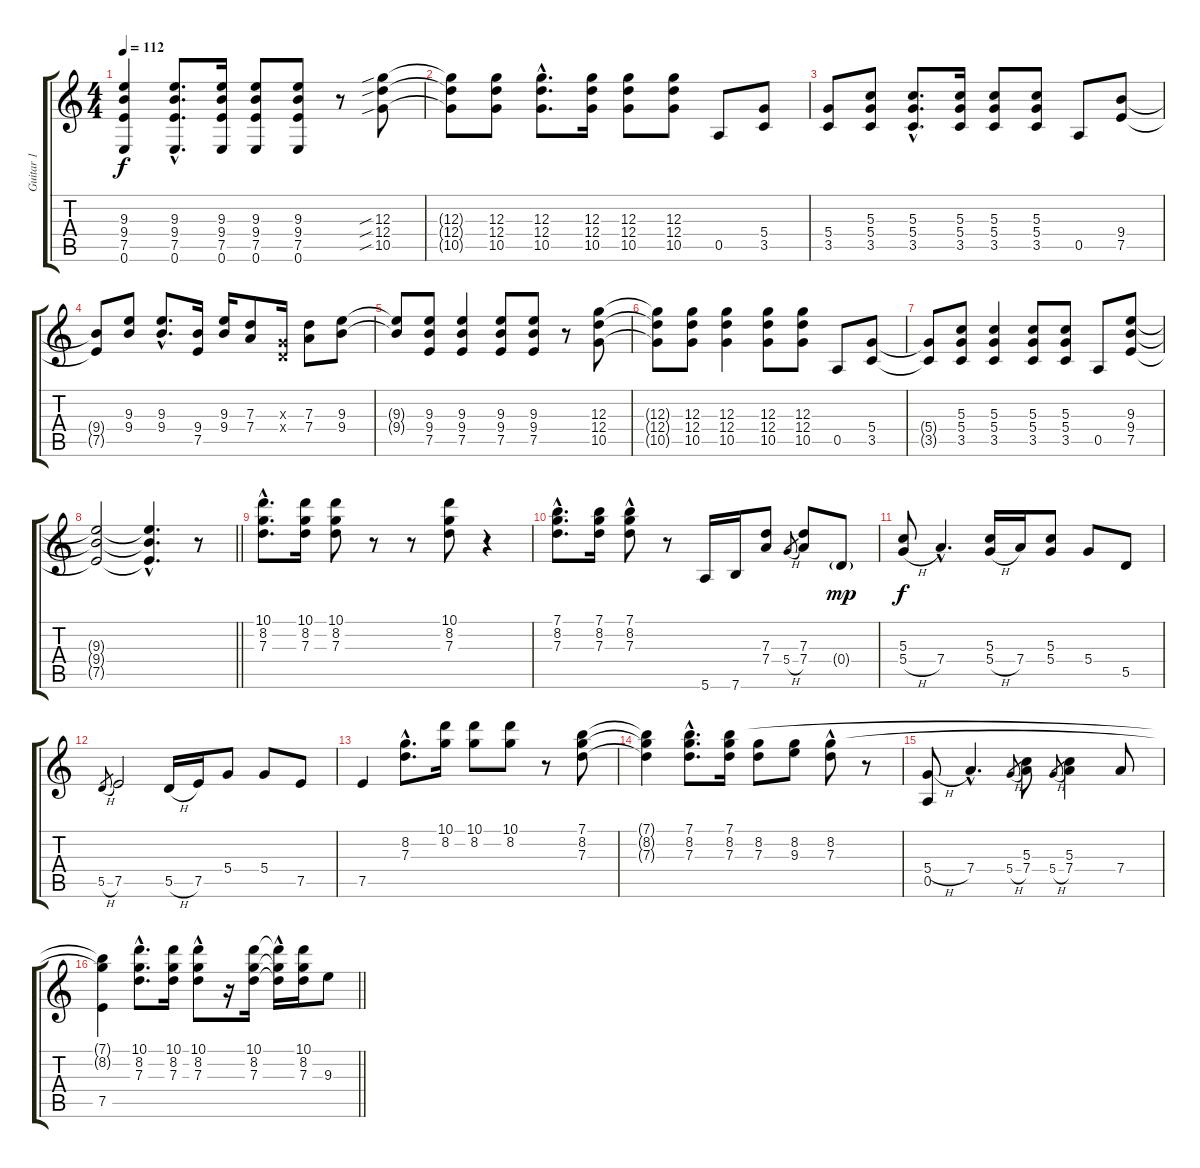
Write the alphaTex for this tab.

\track ("Guitar 1" "Guitar 1") {instrument overdrivenguitar}
\staff {score tabs}
\tuning (E4 B3 G3 D3 A2 E2) {hide}
\ts (4 4)
\tempo 112
\clef g2
\ks c
(9.3 9.4 7.5 0.6).4{dy f} (9.3{hac} 9.4{hac} 7.5{hac} 0.6{hac}).8{d} (9.3 9.4 7.5 0.6).16 (9.3 9.4 7.5 0.6).8 (9.3 9.4 7.5 0.6).8 r.8 (12.3{sib} 12.4{sib} 10.5{sib}).8 |
(12.3{t} 12.4{t} 10.5{t}).8 (12.3 12.4 10.5).8 (12.3{hac} 12.4{hac} 10.5{hac}).8{d} (12.3 12.4 10.5).16 (12.3 12.4 10.5).8 (12.3 12.4 10.5).8 0.5.8 (5.4 3.5).8 |
(5.4 3.5).8 (5.3 5.4 3.5).8 (5.3{hac} 5.4{hac} 3.5{hac}).8{d} (5.3 5.4 3.5).16 (5.3 5.4 3.5).8 (5.3 5.4 3.5).8 0.5.8 (9.4 7.5).8 |
(9.4{t} 7.5{t}).8 (9.3 9.4).8 (9.3{hac} 9.4{hac}).8{d} (9.4 7.5).16 (9.3 9.4).16 (7.3 7.4).8 (0.3{x} 0.4{x}).16 (7.3 7.4).8 (9.3 9.4).8 |
(9.3{t} 9.4{t}).8 (9.3 9.4 7.5).8 (9.3 9.4 7.5).4 (9.3 9.4 7.5).8 (9.3 9.4 7.5).8 r.8 (12.3 12.4 10.5).8 |
(12.3{t} 12.4{t} 10.5{t}).8 (12.3 12.4 10.5).8 (12.3 12.4 10.5).4 (12.3 12.4 10.5).8 (12.3 12.4 10.5).8 0.5.8 (5.4 3.5).8 |
(5.4{t} 3.5{t}).8 (5.3 5.4 3.5).8 (5.3 5.4 3.5).4 (5.3 5.4 3.5).8 (5.3 5.4 3.5).8 0.5.8 (9.3 9.4 7.5).8 |
\barLineRight lightlight
(9.3{t} 9.4{t} 7.5{t}).2 (9.3{hac t} 9.4{hac t} 7.5{hac t}).4{d} r.8 |
(10.1{hac} 8.2{hac} 7.3{hac}).8{d} (10.1 8.2 7.3).16 (10.1 8.2 7.3).8 r.8 r.8 (10.1 8.2 7.3).8 r.4 |
(7.1{hac} 8.2{hac} 7.3{hac}).8{d} (7.1 8.2 7.3).16 (7.1{hac} 8.2{hac} 7.3{hac}).8 r.8 5.6.16 7.6.16 (7.3 7.4).8 5.4{h}.8{gr} (7.3 7.4).8 0.4{g}.8{dy mp} |
(5.3 5.4{h}).8{dy f} 7.4{hac}.4{d} (5.3 5.4{h}).16 7.4.16 (5.3 5.4).8 5.4.8 5.5.8 |
5.5{h}.8{gr} 7.5.2 5.5{h}.16 7.5.16 5.4.8 5.4.8 7.5.8 |
7.5.4 (8.2{hac} 7.3{hac}).8{d} (10.1 8.2).16 (10.1 8.2).8 (10.1 8.2).8 r.8 (7.1 8.2 7.3).8 |
(7.1{t} 8.2{t} 7.3{t}).4 (7.1{hac} 8.2{hac} 7.3{hac}).8{d} (7.1 8.2 7.3).16 (8.2 7.3).8 (8.2 9.3).8 (8.2{hac} 7.3{hac}).8 r.8 |
(5.4{h} 0.5).8 7.4{hac}.4{d} 5.4{h}.8{gr} (5.3 7.4).8 5.4{h}.8{gr} (5.3 7.4).4 7.4.8 |
\barLineRight lightlight
(7.1{t} 8.2{t} 7.5).4 (10.1{hac} 8.2{hac} 7.3{hac}).8{d} (10.1 8.2 7.3).16 (10.1{hac} 8.2{hac} 7.3{hac}).8 r.16 (10.1 8.2 7.3).16 (10.1{t} 8.2{hac t} 7.3{hac t}).16 (10.1 8.2 7.3).16 9.3.8
